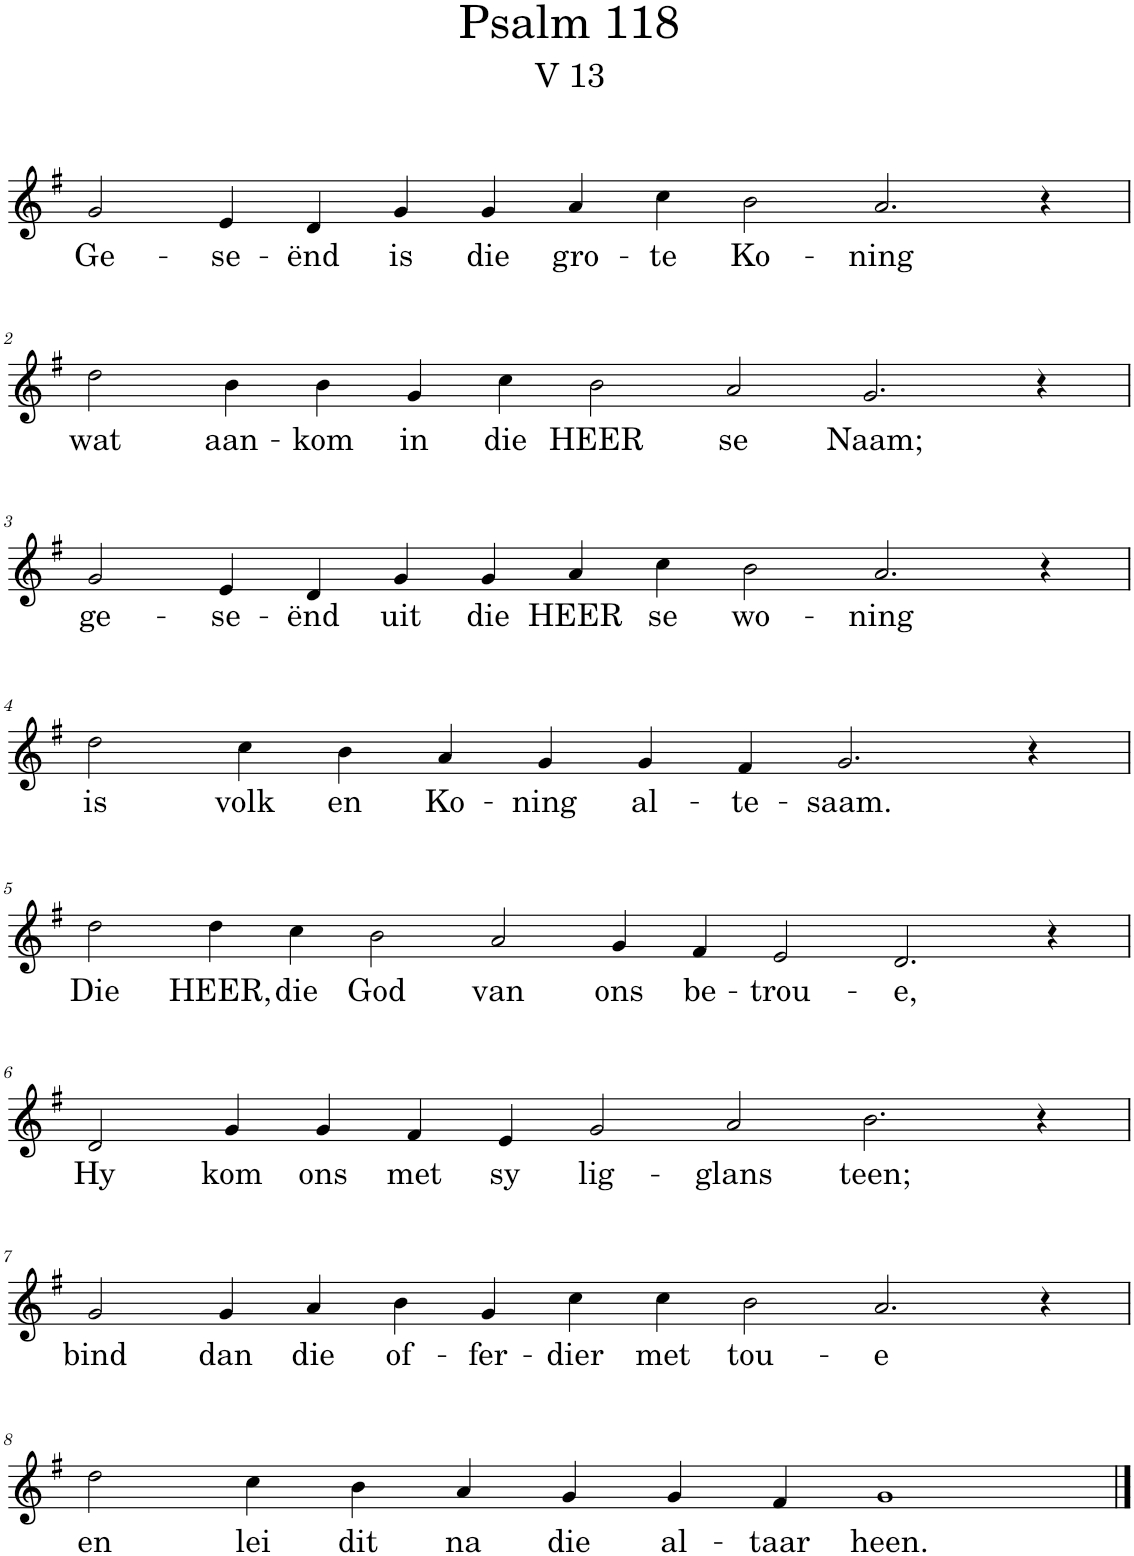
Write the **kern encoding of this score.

**kern	**text
*part1	*part1
*staff1	*staff1
*I"Pipe Organ	*
*I'Org.	*
*clefG2	*
*k[f#]	*
*M14/4	*
=1	=1
!	!LO:LY:b
2g/	Ge-
!	!LO:LY:b
4e/	-se-
!	!LO:LY:b
4d/	-ënd
!	!LO:LY:b
4g/	is
!	!LO:LY:b
4g/	die
!	!LO:LY:b
4a/	gro-
!	!LO:LY:b
4cc\	-te
!	!LO:LY:b
2b\	Ko-
!	!LO:LY:b
2.a/	-ning
4r	.
!!LO:LB:g=z
=2	=2
!	!LO:LY:b
2dd\	wat
!	!LO:LY:b
4b\	aan-
!	!LO:LY:b
4b\	-kom
!	!LO:LY:b
4g/	in
!	!LO:LY:b
4cc\	die
!	!LO:LY:b
2b\	HEER
!	!LO:LY:b
2a/	se
!	!LO:LY:b
2.g/	Naam;
4r	.
!!LO:LB:g=z
=3	=3
!	!LO:LY:b
2g/	ge-
!	!LO:LY:b
4e/	-se-
!	!LO:LY:b
4d/	-ënd
!	!LO:LY:b
4g/	uit
!	!LO:LY:b
4g/	die
!	!LO:LY:b
4a/	HEER
!	!LO:LY:b
4cc\	se
!	!LO:LY:b
2b\	wo-
!	!LO:LY:b
2.a/	-ning
4r	.
!!LO:LB:g=z
=4	=4
*M12/4	*
!	!LO:LY:b
2dd\	is
!	!LO:LY:b
4cc\	volk
!	!LO:LY:b
4b\	en
!	!LO:LY:b
4a/	Ko-
!	!LO:LY:b
4g/	-ning
!	!LO:LY:b
4g/	al-
!	!LO:LY:b
4f#/	-te-
!	!LO:LY:b
2.g/	-saam.
4r	.
!!LO:LB:g=z
=5	=5
*M16/4	*
!	!LO:LY:b
2dd\	Die
!	!LO:LY:b
4dd\	HEER,
!	!LO:LY:b
4cc\	die
!	!LO:LY:b
2b\	God
!	!LO:LY:b
2a/	van
!	!LO:LY:b
4g/	ons
!	!LO:LY:b
4f#/	be-
!	!LO:LY:b
2e/	-trou-
!	!LO:LY:b
2.d/	-e,
4r	.
!!LO:LB:g=z
=6	=6
*M14/4	*
!	!LO:LY:b
2d/	Hy
!	!LO:LY:b
4g/	kom
!	!LO:LY:b
4g/	ons
!	!LO:LY:b
4f#/	met
!	!LO:LY:b
4e/	sy
!	!LO:LY:b
2g/	lig-
!	!LO:LY:b
2a/	-glans
!	!LO:LY:b
2.b\	teen;
4r	.
!!LO:LB:g=z
=7	=7
!	!LO:LY:b
2g/	bind
!	!LO:LY:b
4g/	dan
!	!LO:LY:b
4a/	die
!	!LO:LY:b
4b\	of-
!	!LO:LY:b
4g/	-fer-
!	!LO:LY:b
4cc\	-dier
!	!LO:LY:b
4cc\	met
!	!LO:LY:b
2b\	tou-
!	!LO:LY:b
2.a/	-e
4r	.
!!LO:LB:g=z
=8	=8
*M12/4	*
!	!LO:LY:b
2dd\	en
!	!LO:LY:b
4cc\	lei
!	!LO:LY:b
4b\	dit
!	!LO:LY:b
4a/	na
!	!LO:LY:b
4g/	die
!	!LO:LY:b
4g/	al-
!	!LO:LY:b
4f#/	-taar
!	!LO:LY:b
1g	heen.
==	==
*-	*-
